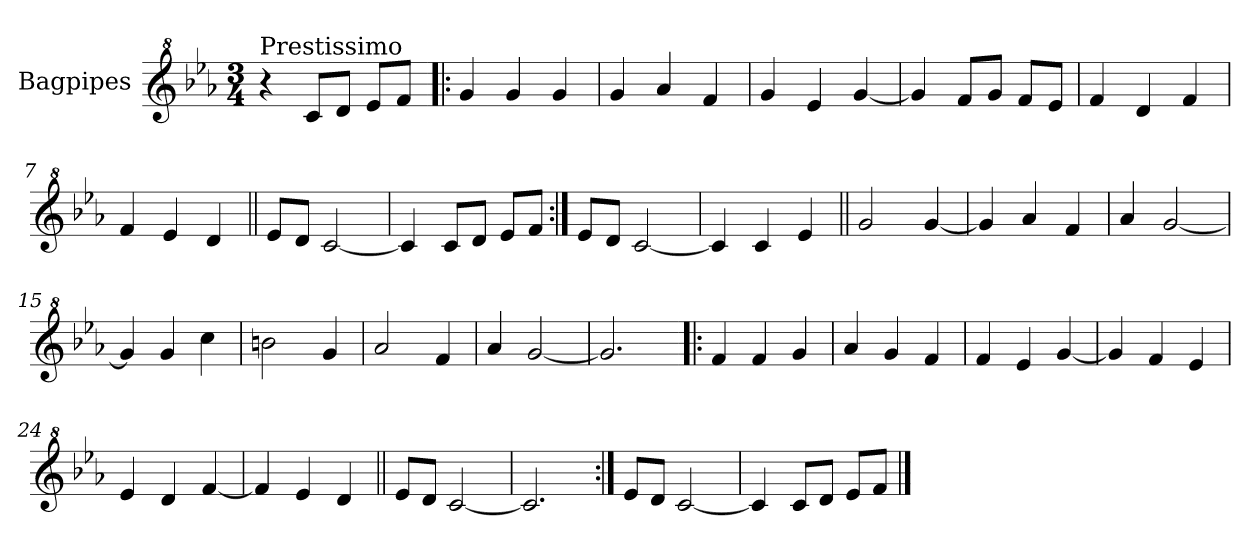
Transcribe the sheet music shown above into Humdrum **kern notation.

**kern
*part1
*staff1
*I"Bagpipes
*I'Bag
*clefG^2
*k[b-e-a-]
*E-:
*M3/4
=1
!LO:TX:a:t=Prestissimo
4r
8cc/L
8dd/J
8ee-/L
8ff/J
=2!|:
4gg/
4gg/
4gg/
=3
4gg/
4aa-/
4ff/
=4
4gg/
4ee-/
[4gg/
=5
4gg/]
8ff/L
8gg/J
8ff/L
8ee-/J
=6
4ff/
4dd/
4ff/
=7
4ff/
4ee-/
4dd/
=8||
8ee-/L
8dd/J
[2cc/
=9
4cc/]
8cc/L
8dd/J
8ee-/L
8ff/J
=10:|!
8ee-/L
8dd/J
[2cc/
!!LO:LB:g=z
=11
4cc/]
4cc/
4ee-/
=12||
2gg/
[4gg/
=13
4gg/]
4aa-/
4ff/
=14
4aa-/
[2gg/
=15
4gg/]
4gg/
4ccc\
=16
2bbn\
4gg/
=17
2aa-/
4ff/
=18
4aa-/
[2gg/
=19
2.gg/]
=20!|:
4ff/
4ff/
4gg/
=21
4aa-/
4gg/
4ff/
=22
4ff/
4ee-/
[4gg/
=23
4gg/]
4ff/
4ee-/
=24
4ee-/
4dd/
[4ff/
!!LO:LB:g=z
=25
4ff/]
4ee-/
4dd/
=26||
8ee-/L
8dd/J
[2cc/
=27
2.cc/]
=28:|!
8ee-/L
8dd/J
[2cc/
=29
4cc/]
8cc/L
8dd/J
8ee-/L
8ff/J
==
*-
